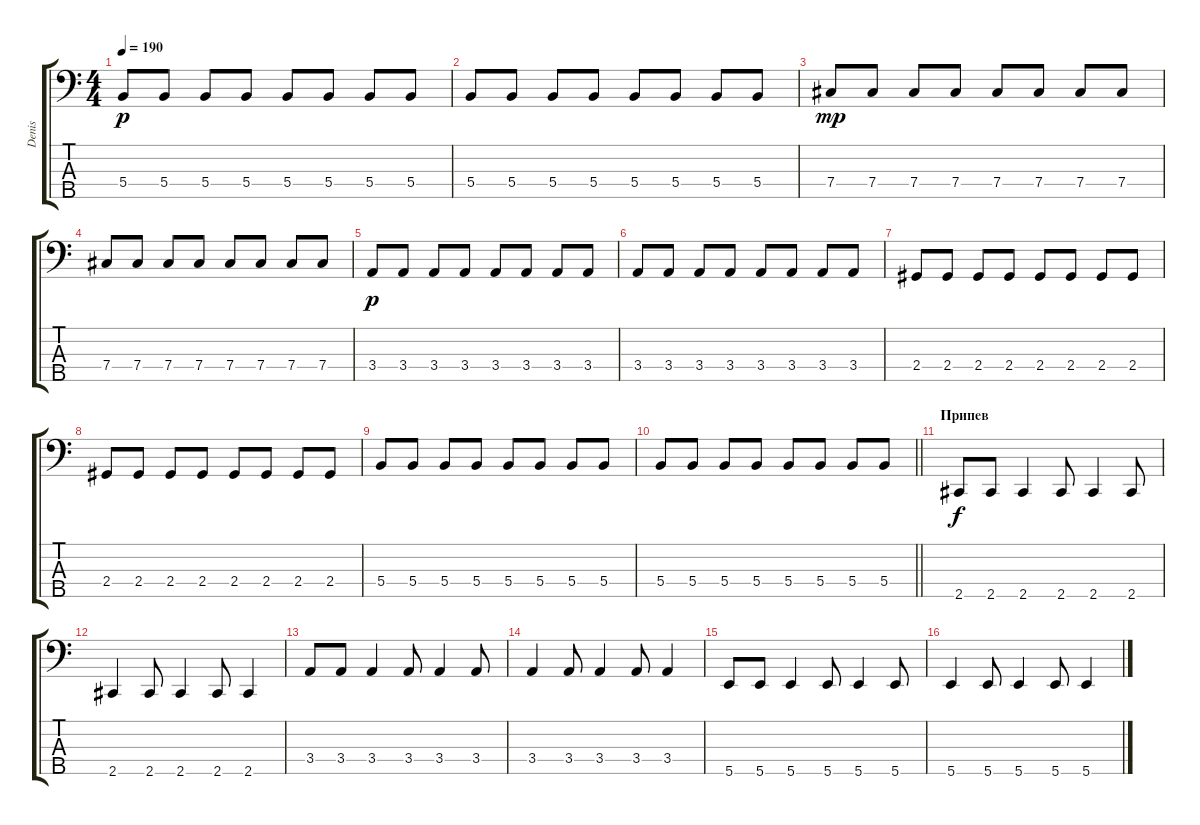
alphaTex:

\track ("Denis" "Denis") {instrument electricbasspick}
\staff {score tabs}
\tuning (A2 E2 B1 Gb1 B0) {hide}
\ts (4 4)
\tempo 190
\clef f4
\ks c
5.4.8{dy p} 5.4.8 5.4.8 5.4.8 5.4.8 5.4.8 5.4.8 5.4.8 |
5.4.8 5.4.8 5.4.8 5.4.8 5.4.8 5.4.8 5.4.8 5.4.8 |
7.4.8{dy mp} 7.4.8 7.4.8 7.4.8 7.4.8 7.4.8 7.4.8 7.4.8 |
7.4.8 7.4.8 7.4.8 7.4.8 7.4.8 7.4.8 7.4.8 7.4.8 |
3.4.8{dy p} 3.4.8 3.4.8 3.4.8 3.4.8 3.4.8 3.4.8 3.4.8 |
3.4.8 3.4.8 3.4.8 3.4.8 3.4.8 3.4.8 3.4.8 3.4.8 |
2.4.8 2.4.8 2.4.8 2.4.8 2.4.8 2.4.8 2.4.8 2.4.8 |
2.4.8 2.4.8 2.4.8 2.4.8 2.4.8 2.4.8 2.4.8 2.4.8 |
5.4.8 5.4.8 5.4.8 5.4.8 5.4.8 5.4.8 5.4.8 5.4.8 |
\barLineRight lightlight
5.4.8 5.4.8 5.4.8 5.4.8 5.4.8 5.4.8 5.4.8 5.4.8 |
\section ("" "Припев")
2.5.8{dy f} 2.5.8 2.5.4 2.5.8 2.5.4 2.5.8 |
2.5.4 2.5.8 2.5.4 2.5.8 2.5.4 |
3.4.8 3.4.8 3.4.4 3.4.8 3.4.4 3.4.8 |
3.4.4 3.4.8 3.4.4 3.4.8 3.4.4 |
5.5.8 5.5.8 5.5.4 5.5.8 5.5.4 5.5.8 |
5.5.4 5.5.8 5.5.4 5.5.8 5.5.4
